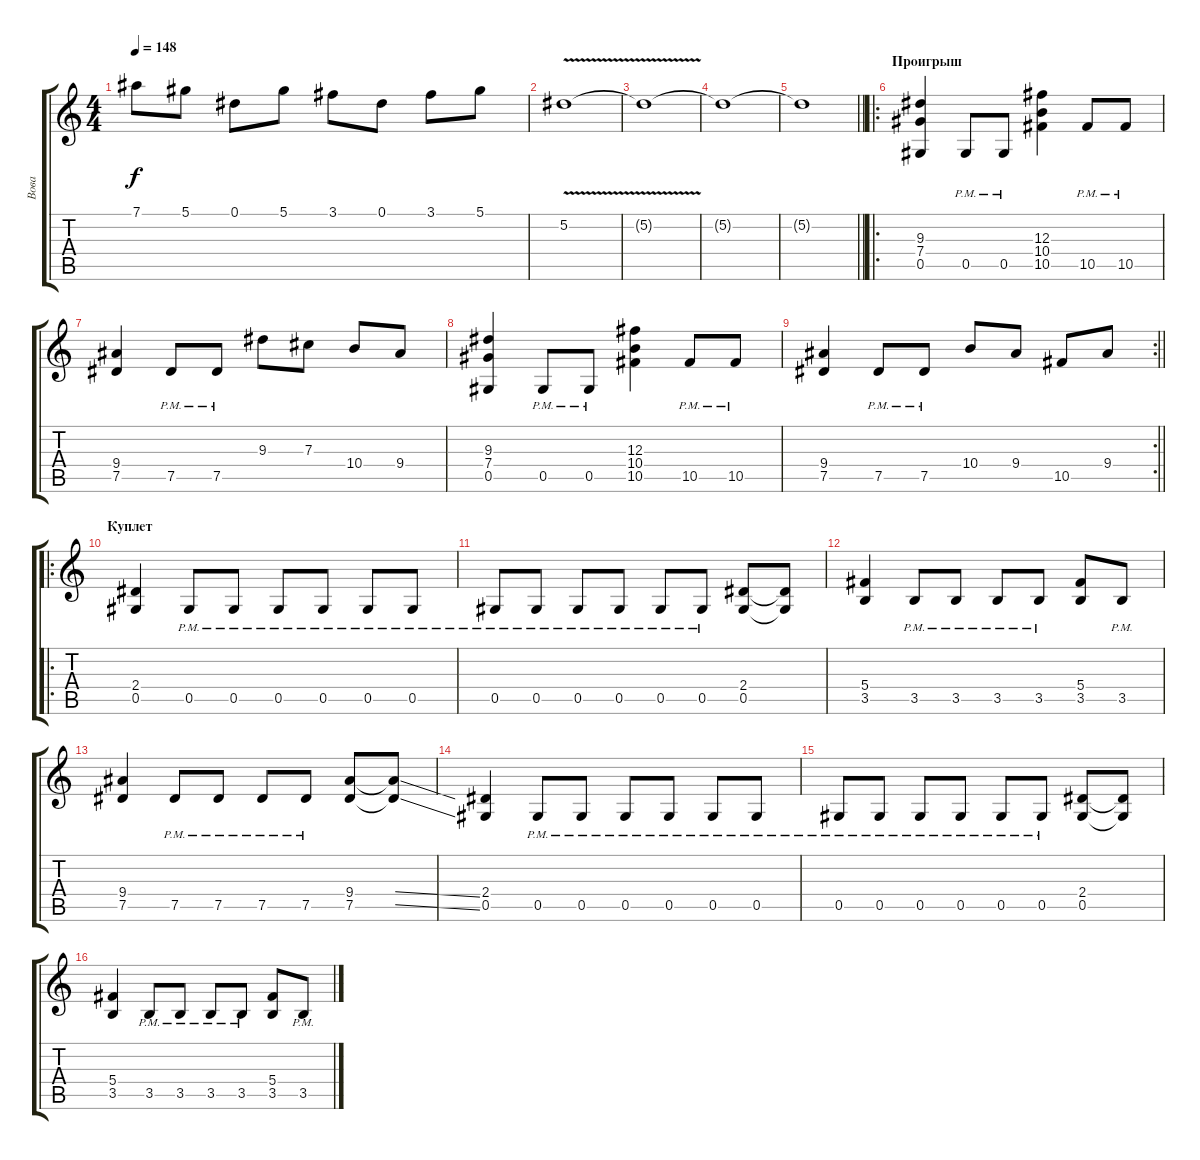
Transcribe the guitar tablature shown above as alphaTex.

\track ("Вова" "Вова") {instrument distortionguitar}
\staff {score tabs}
\tuning (Eb4 Bb3 Gb3 Db3 Ab2 Eb2) {hide}
\ts (4 4)
\tempo 148
\clef g2
\ks c
7.1.8{dy f} 5.1.8 0.1.8 5.1.8 3.1.8 0.1.8 3.1.8 5.1.8 |
5.2{v}.1 |
5.2{t}.1 |
5.2{t}.1 |
\barLineRight lightlight
5.2{t}.1 |
\ro
\section ("" "Проигрыш")
(9.3 7.4 0.5).4 0.5{pm}.8 0.5{pm}.8 (12.3 10.4 10.5).4 10.5{pm}.8 10.5{pm}.8 |
(9.4 7.5).4 7.5{pm}.8 7.5{pm}.8 9.3.8 7.3.8 10.4.8 9.4.8 |
(9.3 7.4 0.5).4 0.5{pm}.8 0.5{pm}.8 (12.3 10.4 10.5).4 10.5{pm}.8 10.5{pm}.8 |
\rc 2
\barLineRight lightlight
(9.4 7.5).4 7.5{pm}.8 7.5{pm}.8 10.4.8 9.4.8 10.5.8 9.4.8 |
\ro
\section ("" "Куплет")
(2.4 0.5).4 0.5{pm}.8 0.5{pm}.8 0.5{pm}.8 0.5{pm}.8 0.5{pm}.8 0.5{pm}.8 |
0.5{pm}.8 0.5{pm}.8 0.5{pm}.8 0.5{pm}.8 0.5{pm}.8 0.5{pm}.8 (2.4 0.5).8 (2.4{t} 0.5{t}).8 |
(5.4 3.5).4 3.5{pm}.8 3.5{pm}.8 3.5{pm}.8 3.5{pm}.8 (5.4 3.5).8 3.5{pm}.8 |
(9.4 7.5).4 7.5{pm}.8 7.5{pm}.8 7.5{pm}.8 7.5{pm}.8 (9.4 7.5).8 (9.4{ss t} 7.5{ss t}).8 |
(2.4 0.5).4 0.5{pm}.8 0.5{pm}.8 0.5{pm}.8 0.5{pm}.8 0.5{pm}.8 0.5{pm}.8 |
0.5{pm}.8 0.5{pm}.8 0.5{pm}.8 0.5{pm}.8 0.5{pm}.8 0.5{pm}.8 (2.4 0.5).8 (2.4{t} 0.5{t}).8 |
(5.4 3.5).4 3.5{pm}.8 3.5{pm}.8 3.5{pm}.8 3.5{pm}.8 (5.4 3.5).8 3.5{pm}.8
